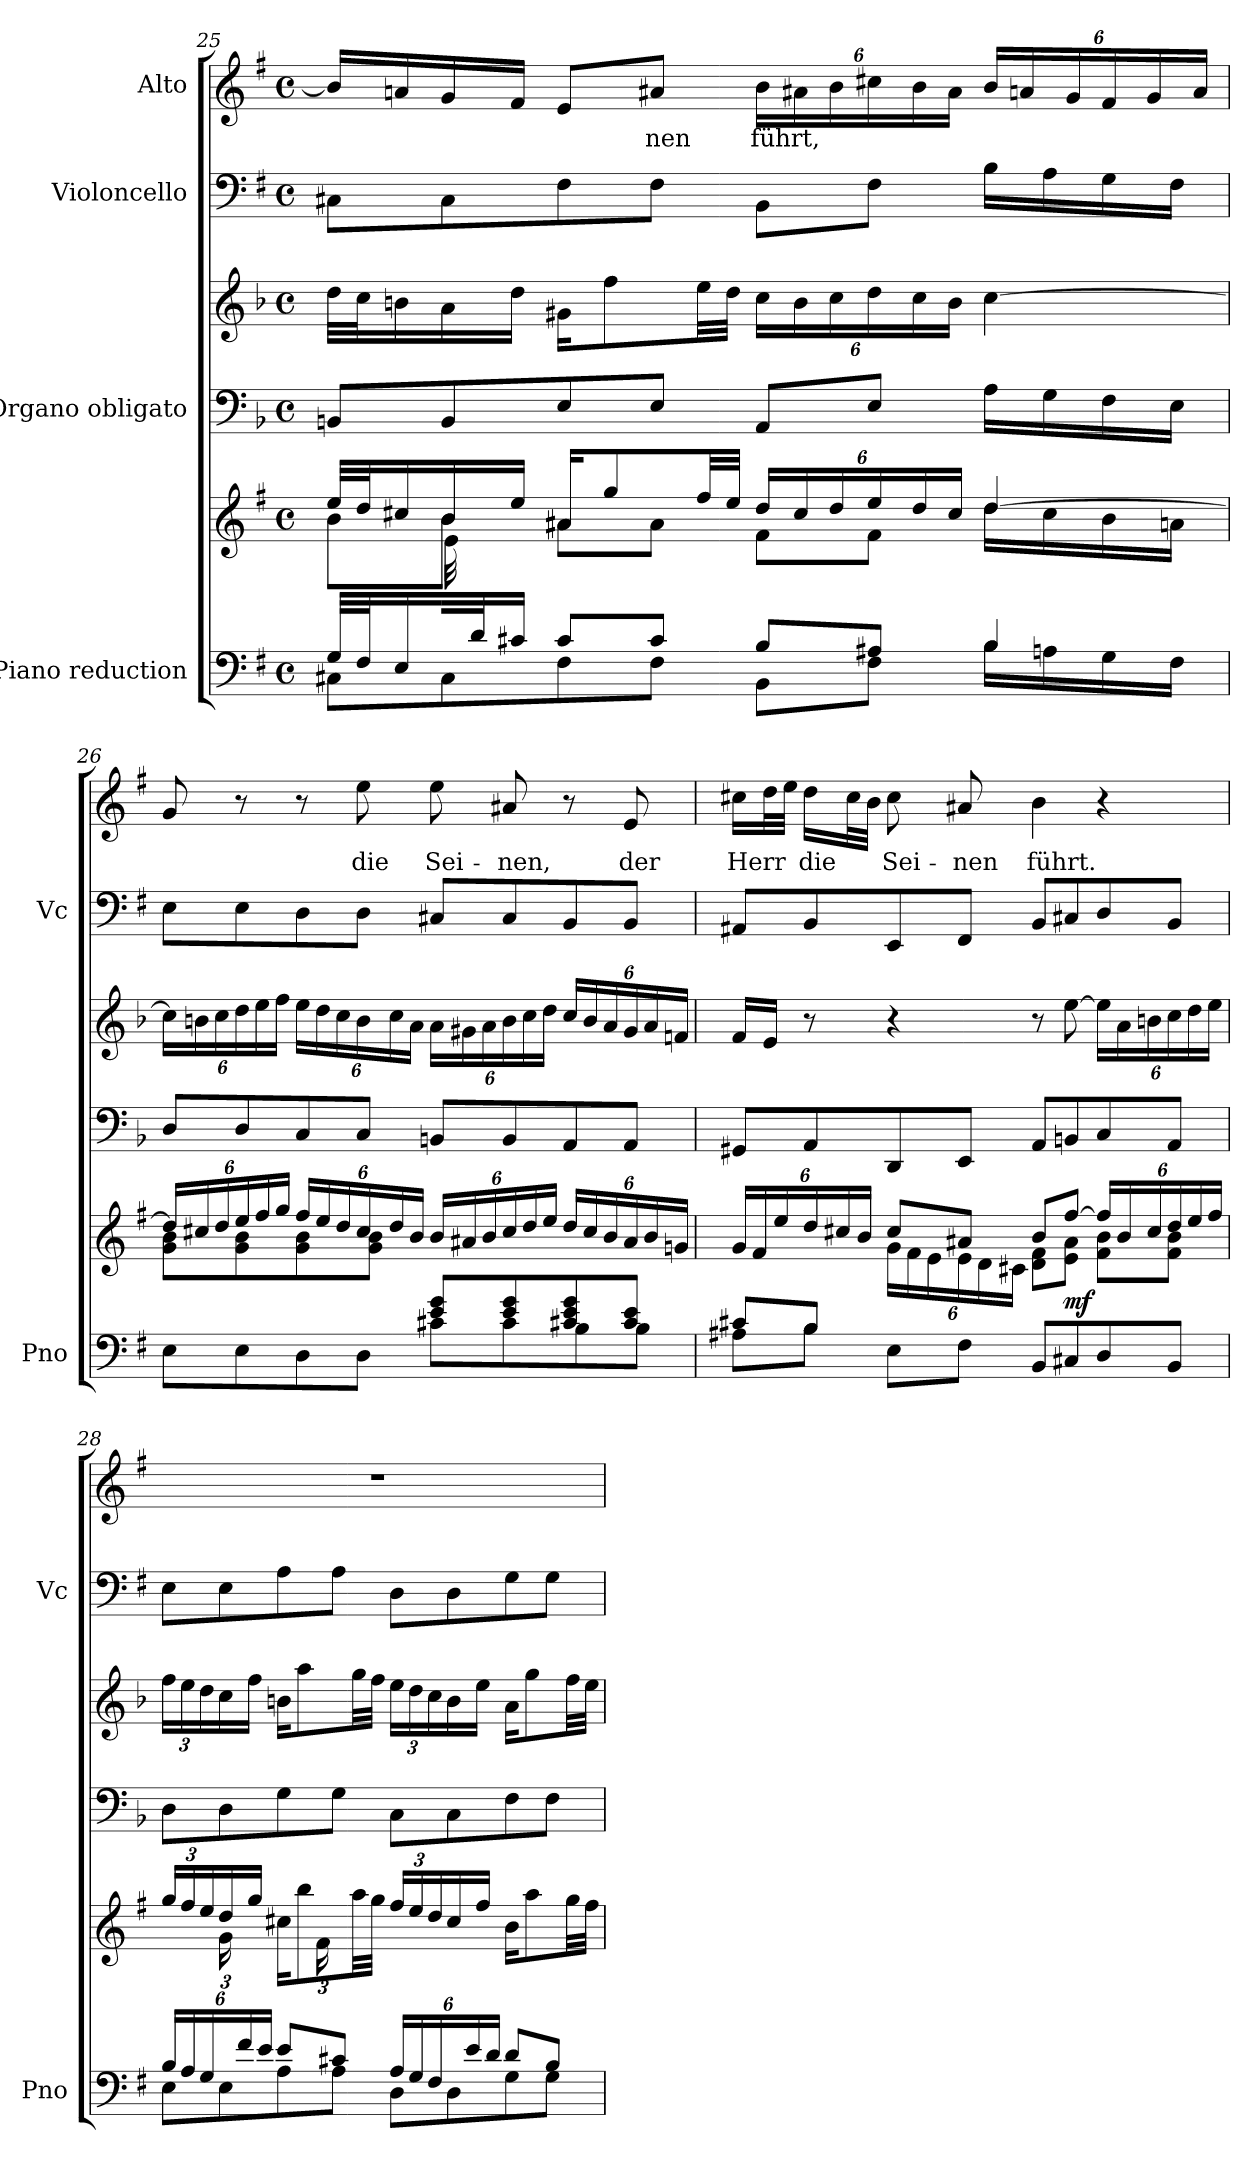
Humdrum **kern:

**kern	**kern	**dynam	**kern	**kern	**kern	**kern	**text
*part4	*part4	*part4	*part3	*part3	*part2	*part1	*part1
*staff6	*staff5	*staff5/6	*staff4	*staff3	*staff2	*staff1	*staff1
*I"Piano reduction	*	*	*I"Organo obligato	*	*I"Violoncello	*I"Alto	*
*I'Pno	*	*	*	*	*I'Vc	*	*
!!LO:LB:g=z
*clefF4	*clefG2	*	*clefF4	*clefG2	*clefF4	*clefG2	*
*	*	*	*ITrd-1c-2	*ITrd-1c-2	*	*	*
*k[f#]	*k[f#]	*	*k[f#]	*k[f#]	*k[f#]	*k[f#]	*
*M4/4	*M4/4	*	*M4/4	*M4/4	*M4/4	*M4/4	*
*met(c)	*met(c)	*	*met(c)	*met(c)	*met(c)	*met(c)	*
=25	=25	=25	=25	=25	=25	=25	=25
*^	*^	*	*	*	*	*	*
*	*	*	*^	*	*	*	*	*	*
32G/LLL	8C#X\L	32ee/LLL	8b\L	8ryy	.	8C#X/L	32ee\LLL	8C#X\L	16b/LL]	.
32F#/J	.	32dd/J	.	.	.	.	32dd\J	.	.	.
16E/JJ	.	16cc#X/	.	.	.	.	16cc#X\	.	16an/	.
32ryy	8C#\	16b/	8b\J	32e\LLL	.	8C#/	16b\	8C#\	16g/	.
32d/J	.	.	.	2ryy	.	.	.	.	.	.
16c#X/JJ	.	16ee/JJ	.	.	.	.	16ee\JJ	.	16f#/JJ	.
8c#/L	8F#\	16a#X/KL	8a#\L	.	.	8F#/	16a#X\KL	8F#\	8e/L	.
.	.	8gg/	.	.	.	.	8gg\	.	.	.
!	!	!	!	!	!	!	!	!	!	!LO:LY:b
8c#/J	8F#\J	.	8a#\J	.	.	8F#/J	.	8F#\J	8a#X/J	-nen
.	.	32ff#/LL	.	.	.	.	32ff#\LL	.	.	.
.	.	32ee/JJJ	.	.	.	.	32ee\JJJ	.	.	.
*	*	*Xbrackettup	*	*	*	*	*Xbrackettup	*	*Xbrackettup	*
!	!	!	!	!	!	!	!	!	!	!LO:LY:b
8B/L	8BB\L	24dd/LL	8f#\L	.	.	8BB/L	24dd\LL	8BB\L	24b\LL	führt,
.	.	24cc#/	.	.	.	.	24cc#\	.	24a#X\	.
.	.	24dd/	.	.	.	.	24dd\	.	24b\	.
8A#X/J	8F#\J	24ee/	8f#\J	.	.	8F#/J	24ee\	8F#\J	24cc#X\	.
.	.	.	.	4ryy	.	.	.	.	.	.
.	.	24dd/	.	.	.	.	24dd\	.	24b\	.
.	.	24cc#/JJ	.	.	.	.	24cc#\JJ	.	24a#\JJ	.
4B/	16B\LL	[4dd/	16dd\LL	.	.	16B\LL	[4dd\	16B\LL	24b/LL	.
.	.	.	.	.	.	.	.	.	24an/	.
.	16An\	.	16cc#\	.	.	16A\	.	16A\	.	.
.	.	.	.	.	.	.	.	.	24g/	.
.	16G\	.	16b\	.	.	16G\	.	16G\	24f#/	.
.	.	.	.	16.ryy	.	.	.	.	.	.
.	.	.	.	.	.	.	.	.	24g/	.
.	16F#\JJ	.	16an\JJ	.	.	16F#\JJ	.	16F#\JJ	.	.
.	.	.	.	.	.	.	.	.	24a/JJ	.
*	*	*	*v	*v	*	*	*	*	*	*
=26	=26	=26	=26	=26	=26	=26	=26	=26	=26
2ryy	8E\L	24dd/LL]	8g\ 8b\L	.	8E/L	24dd\LL]	8E\L	8g/	.
.	.	24cc#X/	.	.	.	24cc#X\	.	.	.
.	.	24dd/	.	.	.	24dd\	.	.	.
.	8E\	24ee/	8g\ 8b\	.	8E/	24ee\	8E\	8r	.
.	.	24ff#/	.	.	.	24ff#\	.	.	.
.	.	24gg/JJ	.	.	.	24gg\JJ	.	.	.
.	8D\	24ff#/LL	8g\ 8b\	.	8D/	24ff#\LL	8D\	8r	.
.	.	24ee/	.	.	.	24ee\	.	.	.
.	.	24dd/	.	.	.	24dd\	.	.	.
!	!	!	!	!	!	!	!	!	!LO:LY:b
.	8D\J	24cc#/	8g\ 8b\J	.	8D/J	24cc#\	8D\J	8ee\	die
.	.	24dd/	.	.	.	24dd\	.	.	.
.	.	24b/JJ	.	.	.	24b\JJ	.	.	.
!	!	!	!	!	!	!	!	!	!LO:LY:b
8e/ 8g/L	8c#X\L	24b/LL	2ryy	.	8C#X/L	24b\LL	8C#X/L	8ee\	Sei-
.	.	24a#X/	.	.	.	24a#X\	.	.	.
.	.	24b/	.	.	.	24b\	.	.	.
!	!	!	!	!	!	!	!	!	!LO:LY:b
8e/ 8g/	8c#\	24cc#/	.	.	8C#/	24cc#\	8C#/	8a#X/	-nen,
.	.	24dd/	.	.	.	24dd\	.	.	.
.	.	24ee/JJ	.	.	.	24ee\JJ	.	.	.
8c#X/ 8e/ 8g/	8B\	24dd/LL	.	.	8BB/	24dd/LL	8BB/	8r	.
.	.	24cc#/	.	.	.	24cc#/	.	.	.
.	.	24b/	.	.	.	24b/	.	.	.
!	!	!	!	!	!	!	!	!	!LO:LY:b
8c#/ 8e/J	8B\J	24a#/	.	.	8BB/J	24a#/	8BB/J	8e/	der
.	.	24b/	.	.	.	24b/	.	.	.
.	.	24gn/JJ	.	.	.	24gn/JJ	.	.	.
!!LO:PB:g=z
=27	=27	=27	=27	=27	=27	=27	=27	=27	=27
!	!	!	!	!	!	!	!	!	!LO:LY:b
8c#X/L	8A#X\L	24g/LL	4ryy	.	8AA#X/L	16g/LL	8AA#X/L	16cc#X\LL	Herr
.	.	24f#/	.	.	.	.	.	.	.
.	.	.	.	.	.	16f#/JJ	.	32dd\L	.
.	.	24ee/	.	.	.	.	.	.	.
.	.	.	.	.	.	.	.	32ee\JJJ	.
!	!	!	!	!	!	!	!	!	!LO:LY:b
8B/J	8B\J	24dd/	.	.	8BB/	8r	8BB/	16dd\LL	die
.	.	24cc#X/	.	.	.	.	.	.	.
.	.	.	.	.	.	.	.	32cc#\L	.
.	.	24b/JJ	.	.	.	.	.	.	.
.	.	.	.	.	.	.	.	32b\JJJ	.
!	!	!	!	!	!	!	!	!	!LO:LY:b
2.ryy	8E\L	8cc#/L	24g\LL	.	8EE/	4r	8EE/	8cc#\	Sei-
.	.	.	24f#\	.	.	.	.	.	.
.	.	.	24e\	.	.	.	.	.	.
!	!	!	!	!	!	!	!	!	!LO:LY:b
.	8F#\J	8a#X/J	24e\	.	8FF#/J	.	8FF#/J	8a#X/	-nen
.	.	.	24d\	.	.	.	.	.	.
.	.	.	24c#X\JJ	.	.	.	.	.	.
!	!	!	!	!	!	!	!	!	!LO:LY:b
.	8BB/L	8b/L	8d\ 8f#\L	.	8BB/L	8r	8BB/L	4b\	führt.
!	!	!	!	!LO:DY:b	!	!	!	!	!
.	8C#X/	[8ff#/J	8e\ 8a#\J	mf	8C#X/	[8ff#\	8C#X/	.	.
.	8D/	24ff#/LL]	8f#\ 8b\L	.	8D/	24ff#\LL]	8D/	4r	.
.	.	24b/	.	.	.	24b\	.	.	.
.	.	24cc#/	.	.	.	24cc#X\	.	.	.
.	8BB/J	24dd/	8f#\ 8b\J	.	8BB/J	24dd\	8BB/J	.	.
.	.	24ee/	.	.	.	24ee\	.	.	.
.	.	24ff#/JJ	.	.	.	24ff#\JJ	.	.	.
=28	=28	=28	=28	=28	=28	=28	=28	=28	=28
*Xbrackettup	*	*	*	*	*	*	*	*	*
24B/LL	8E\L	24gg/LL	8ryy	.	8E\L	24gg\LL	8E\L	1r	.
24A/	.	24ff#/	.	.	.	24ff#\	.	.	.
24G/	.	24ee/	.	.	.	24ee\	.	.	.
24ryy	8E\	16dd/	24g\	.	8E\	16dd\	8E\	.	.
24f#/	.	.	24%11ryy	.	.	.	.	.	.
.	.	16gg/JJ	.	.	.	16gg\JJ	.	.	.
24e/JJ	.	.	.	.	.	.	.	.	.
8e/L	8A\	16cc#X\KL	.	.	8A\	16cc#X\KL	8A\	.	.
.	.	8bb\	.	.	.	8bb\	.	.	.
8c#X/J	8A\J	.	.	.	8A\J	.	8A\J	.	.
.	.	32aa\LL	.	.	.	32aa\LL	.	.	.
.	.	32gg\JJJ	.	.	.	32gg\JJJ	.	.	.
24A/LL	8D\L	24ff#/LL	.	.	8D\L	24ff#\LL	8D\L	.	.
24G/	.	24ee/	.	.	.	24ee\	.	.	.
24F#/	.	24dd/	.	.	.	24dd\	.	.	.
24ryy	8D\	16cc#/	24f#\	.	8D\	16cc#\	8D\	.	.
24e/	.	.	3ryy	.	.	.	.	.	.
.	.	16ff#/JJ	.	.	.	16ff#\JJ	.	.	.
24d/JJ	.	.	.	.	.	.	.	.	.
8d/L	8G\	16b\KL	.	.	8G\	16b\KL	8G\	.	.
.	.	8aa\	.	.	.	8aa\	.	.	.
8B/J	8G\J	.	.	.	8G\J	.	8G\J	.	.
.	.	32gg\LL	.	.	.	32gg\LL	.	.	.
.	.	32ff#\JJJ	.	.	.	32ff#\JJJ	.	.	.
*v	*v	*	*	*	*	*	*	*	*
*	*v	*v	*	*	*	*	*	*
=	=	=	=	=	=	=	=
*-	*-	*-	*-	*-	*-	*-	*-
